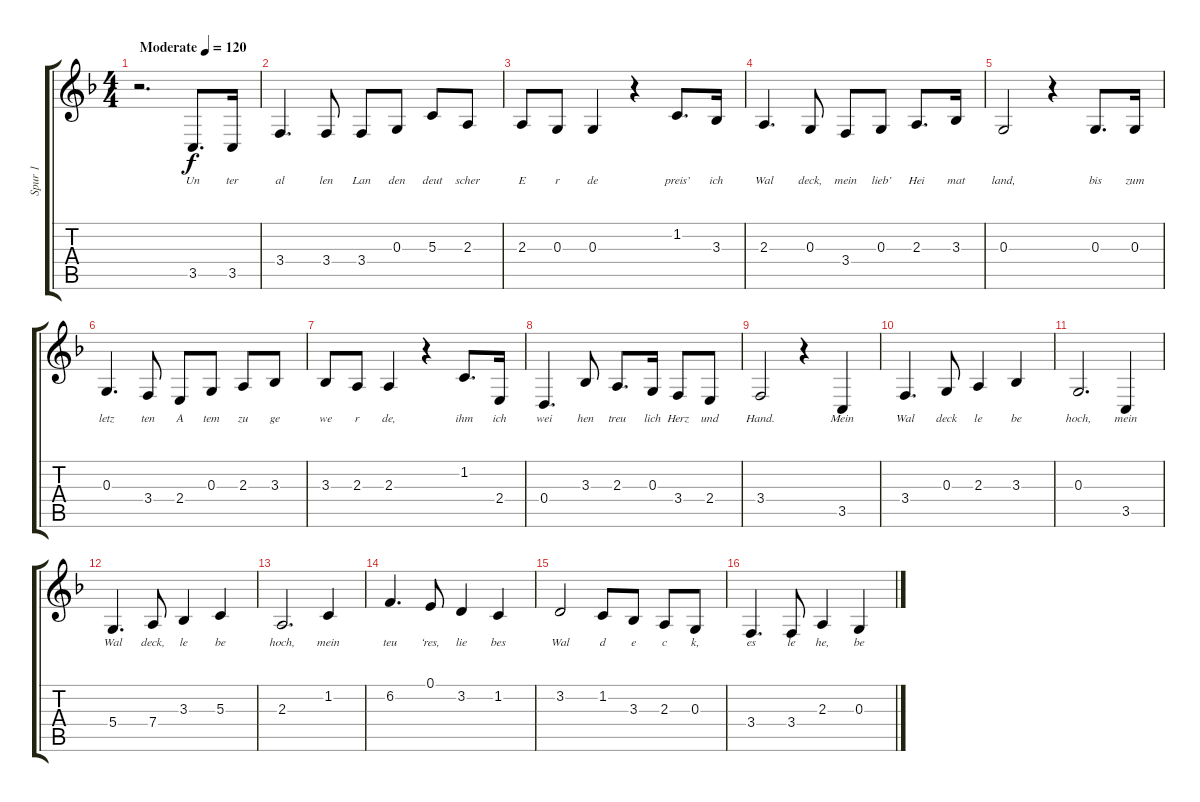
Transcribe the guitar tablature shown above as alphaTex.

\track ("Spur 1" "Spur 1") {instrument synthvoice}
\staff {score tabs}
\tuning (E4 B3 G3 D3 A2 E2) {hide}
\ts (4 4)
\tempo (120 "Moderate")
\clef g2
\ks f
r.2{d dy f instrument synthvoice} 3.5.8{d lyrics (0 "Un") lyrics (1 "") lyrics (2 "") lyrics (3 "") lyrics (4 "")} 3.5.16{lyrics (0 "ter") lyrics (1 "") lyrics (2 "") lyrics (3 "") lyrics (4 "")} |
3.4.4{d lyrics (0 "al") lyrics (1 "") lyrics (2 "") lyrics (3 "") lyrics (4 "")} 3.4.8{lyrics (0 "len") lyrics (1 "") lyrics (2 "") lyrics (3 "") lyrics (4 "")} 3.4.8{lyrics (0 "Lan") lyrics (1 "") lyrics (2 "") lyrics (3 "") lyrics (4 "")} 0.3.8{lyrics (0 "den") lyrics (1 "") lyrics (2 "") lyrics (3 "") lyrics (4 "")} 5.3.8{lyrics (0 "deut") lyrics (1 "") lyrics (2 "") lyrics (3 "") lyrics (4 "")} 2.3.8{lyrics (0 "scher") lyrics (1 "") lyrics (2 "") lyrics (3 "") lyrics (4 "")} |
2.3.8{lyrics (0 "E") lyrics (1 "") lyrics (2 "") lyrics (3 "") lyrics (4 "")} 0.3.8{lyrics (0 "r") lyrics (1 "") lyrics (2 "") lyrics (3 "") lyrics (4 "")} 0.3.4{lyrics (0 "de") lyrics (1 "") lyrics (2 "") lyrics (3 "") lyrics (4 "")} r.4 1.2.8{d lyrics (0 "preis’") lyrics (1 "") lyrics (2 "") lyrics (3 "") lyrics (4 "")} 3.3.16{lyrics (0 "ich") lyrics (1 "") lyrics (2 "") lyrics (3 "") lyrics (4 "")} |
2.3.4{d lyrics (0 "Wal") lyrics (1 "") lyrics (2 "") lyrics (3 "") lyrics (4 "")} 0.3.8{lyrics (0 "deck,") lyrics (1 "") lyrics (2 "") lyrics (3 "") lyrics (4 "")} 3.4.8{lyrics (0 "mein") lyrics (1 "") lyrics (2 "") lyrics (3 "") lyrics (4 "")} 0.3.8{lyrics (0 "lieb’") lyrics (1 "") lyrics (2 "") lyrics (3 "") lyrics (4 "")} 2.3.8{d lyrics (0 "Hei") lyrics (1 "") lyrics (2 "") lyrics (3 "") lyrics (4 "")} 3.3.16{lyrics (0 "mat") lyrics (1 "") lyrics (2 "") lyrics (3 "") lyrics (4 "")} |
0.3.2{lyrics (0 "land,") lyrics (1 "") lyrics (2 "") lyrics (3 "") lyrics (4 "")} r.4 0.3.8{d lyrics (0 "bis") lyrics (1 "") lyrics (2 "") lyrics (3 "") lyrics (4 "")} 0.3.16{lyrics (0 "zum") lyrics (1 "") lyrics (2 "") lyrics (3 "") lyrics (4 "")} |
0.3.4{d lyrics (0 "letz") lyrics (1 "") lyrics (2 "") lyrics (3 "") lyrics (4 "")} 3.4.8{lyrics (0 "ten") lyrics (1 "") lyrics (2 "") lyrics (3 "") lyrics (4 "")} 2.4.8{lyrics (0 "A") lyrics (1 "") lyrics (2 "") lyrics (3 "") lyrics (4 "")} 0.3.8{lyrics (0 "tem") lyrics (1 "") lyrics (2 "") lyrics (3 "") lyrics (4 "")} 2.3.8{lyrics (0 "zu") lyrics (1 "") lyrics (2 "") lyrics (3 "") lyrics (4 "")} 3.3.8{lyrics (0 "ge") lyrics (1 "") lyrics (2 "") lyrics (3 "") lyrics (4 "")} |
3.3.8{lyrics (0 "we") lyrics (1 "") lyrics (2 "") lyrics (3 "") lyrics (4 "")} 2.3.8{lyrics (0 "r") lyrics (1 "") lyrics (2 "") lyrics (3 "") lyrics (4 "")} 2.3.4{lyrics (0 "de,") lyrics (1 "") lyrics (2 "") lyrics (3 "") lyrics (4 "")} r.4 1.2.8{d lyrics (0 "ihm") lyrics (1 "") lyrics (2 "") lyrics (3 "") lyrics (4 "")} 2.4.16{lyrics (0 "ich") lyrics (1 "") lyrics (2 "") lyrics (3 "") lyrics (4 "")} |
0.4.4{d lyrics (0 "wei") lyrics (1 "") lyrics (2 "") lyrics (3 "") lyrics (4 "")} 3.3.8{lyrics (0 "hen") lyrics (1 "") lyrics (2 "") lyrics (3 "") lyrics (4 "")} 2.3.8{d lyrics (0 "treu") lyrics (1 "") lyrics (2 "") lyrics (3 "") lyrics (4 "")} 0.3.16{lyrics (0 "lich") lyrics (1 "") lyrics (2 "") lyrics (3 "") lyrics (4 "")} 3.4.8{lyrics (0 "Herz") lyrics (1 "") lyrics (2 "") lyrics (3 "") lyrics (4 "")} 2.4.8{lyrics (0 "und") lyrics (1 "") lyrics (2 "") lyrics (3 "") lyrics (4 "")} |
3.4.2{lyrics (0 "Hand.") lyrics (1 "") lyrics (2 "") lyrics (3 "") lyrics (4 "")} r.4 3.5.4{lyrics (0 "Mein") lyrics (1 "") lyrics (2 "") lyrics (3 "") lyrics (4 "")} |
3.4.4{d lyrics (0 "Wal") lyrics (1 "") lyrics (2 "") lyrics (3 "") lyrics (4 "")} 0.3.8{lyrics (0 "deck") lyrics (1 "") lyrics (2 "") lyrics (3 "") lyrics (4 "")} 2.3.4{lyrics (0 "le") lyrics (1 "") lyrics (2 "") lyrics (3 "") lyrics (4 "")} 3.3.4{lyrics (0 "be") lyrics (1 "") lyrics (2 "") lyrics (3 "") lyrics (4 "")} |
0.3.2{d lyrics (0 "hoch,") lyrics (1 "") lyrics (2 "") lyrics (3 "") lyrics (4 "")} 3.5.4{lyrics (0 "mein") lyrics (1 "") lyrics (2 "") lyrics (3 "") lyrics (4 "")} |
5.4.4{d lyrics (0 "Wal") lyrics (1 "") lyrics (2 "") lyrics (3 "") lyrics (4 "")} 7.4.8{lyrics (0 "deck,") lyrics (1 "") lyrics (2 "") lyrics (3 "") lyrics (4 "")} 3.3.4{lyrics (0 "le") lyrics (1 "") lyrics (2 "") lyrics (3 "") lyrics (4 "")} 5.3.4{lyrics (0 "be") lyrics (1 "") lyrics (2 "") lyrics (3 "") lyrics (4 "")} |
2.3.2{d lyrics (0 "hoch,") lyrics (1 "") lyrics (2 "") lyrics (3 "") lyrics (4 "")} 1.2.4{lyrics (0 "mein") lyrics (1 "") lyrics (2 "") lyrics (3 "") lyrics (4 "")} |
6.2.4{d lyrics (0 "teu") lyrics (1 "") lyrics (2 "") lyrics (3 "") lyrics (4 "")} 0.1.8{lyrics (0 "‘res,") lyrics (1 "") lyrics (2 "") lyrics (3 "") lyrics (4 "")} 3.2.4{lyrics (0 "lie") lyrics (1 "") lyrics (2 "") lyrics (3 "") lyrics (4 "")} 1.2.4{lyrics (0 "bes") lyrics (1 "") lyrics (2 "") lyrics (3 "") lyrics (4 "")} |
3.2.2{lyrics (0 "Wal") lyrics (1 "") lyrics (2 "") lyrics (3 "") lyrics (4 "")} 1.2.8{lyrics (0 "d") lyrics (1 "") lyrics (2 "") lyrics (3 "") lyrics (4 "")} 3.3.8{lyrics (0 "e") lyrics (1 "") lyrics (2 "") lyrics (3 "") lyrics (4 "")} 2.3.8{lyrics (0 "c") lyrics (1 "") lyrics (2 "") lyrics (3 "") lyrics (4 "")} 0.3.8{lyrics (0 "k,") lyrics (1 "") lyrics (2 "") lyrics (3 "") lyrics (4 "")} |
3.4.4{d lyrics (0 "es") lyrics (1 "") lyrics (2 "") lyrics (3 "") lyrics (4 "")} 3.4.8{lyrics (0 "le") lyrics (1 "") lyrics (2 "") lyrics (3 "") lyrics (4 "")} 2.3.4{lyrics (0 "he,") lyrics (1 "") lyrics (2 "") lyrics (3 "") lyrics (4 "")} 0.3.4{lyrics (0 "be") lyrics (1 "") lyrics (2 "") lyrics (3 "") lyrics (4 "")}
